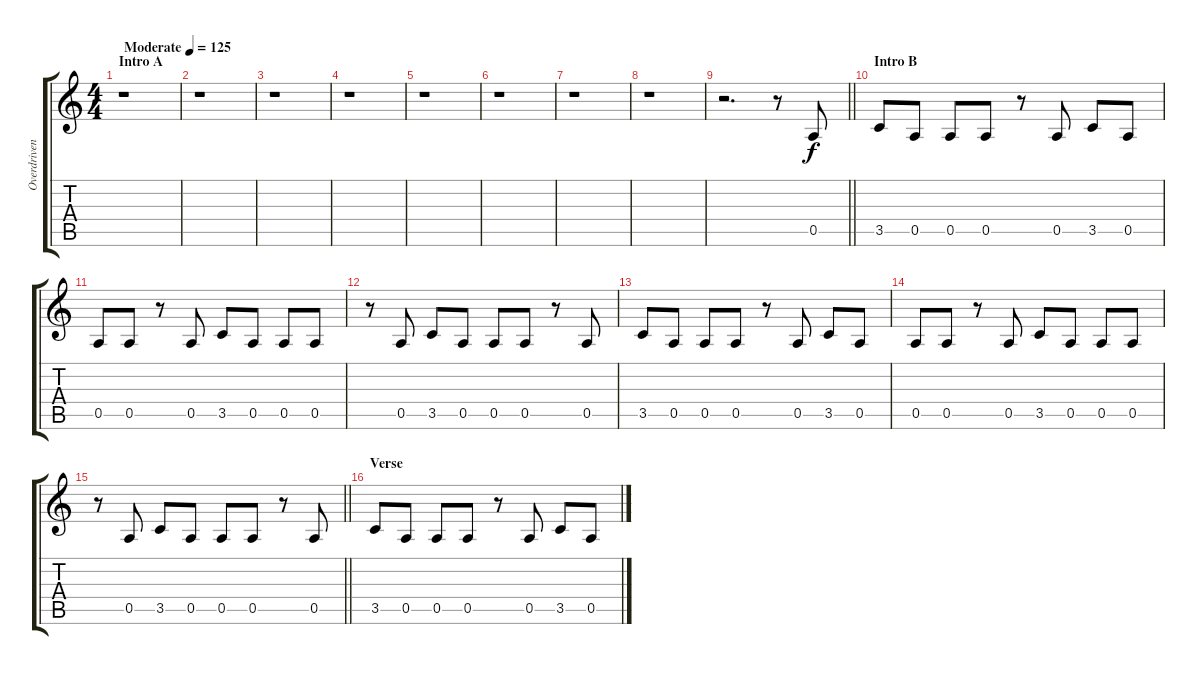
\track ("Overdriven Guitar" "Overdriven") {instrument overdrivenguitar}
\staff {score tabs}
\tuning (E4 B3 G3 D3 A2 D2) {hide}
\ts (4 4)
\section ("" "Intro A")
\tempo (125 "Moderate")
\clef g2
\ks c
r.1{dy f instrument overdrivenguitar} |
r.1 |
r.1 |
r.1 |
r.1 |
r.1 |
r.1 |
r.1 |
\barLineRight lightlight
r.2{d} r.8 0.5.8 |
\section ("" "Intro B")
3.5.8 0.5.8 0.5.8 0.5.8 r.8 0.5.8 3.5.8 0.5.8 |
0.5.8 0.5.8 r.8 0.5.8 3.5.8 0.5.8 0.5.8 0.5.8 |
r.8 0.5.8 3.5.8 0.5.8 0.5.8 0.5.8 r.8 0.5.8 |
3.5.8 0.5.8 0.5.8 0.5.8 r.8 0.5.8 3.5.8 0.5.8 |
0.5.8 0.5.8 r.8 0.5.8 3.5.8 0.5.8 0.5.8 0.5.8 |
\barLineRight lightlight
r.8 0.5.8 3.5.8 0.5.8 0.5.8 0.5.8 r.8 0.5.8 |
\section ("" "Verse")
3.5.8 0.5.8 0.5.8 0.5.8 r.8 0.5.8 3.5.8 0.5.8
